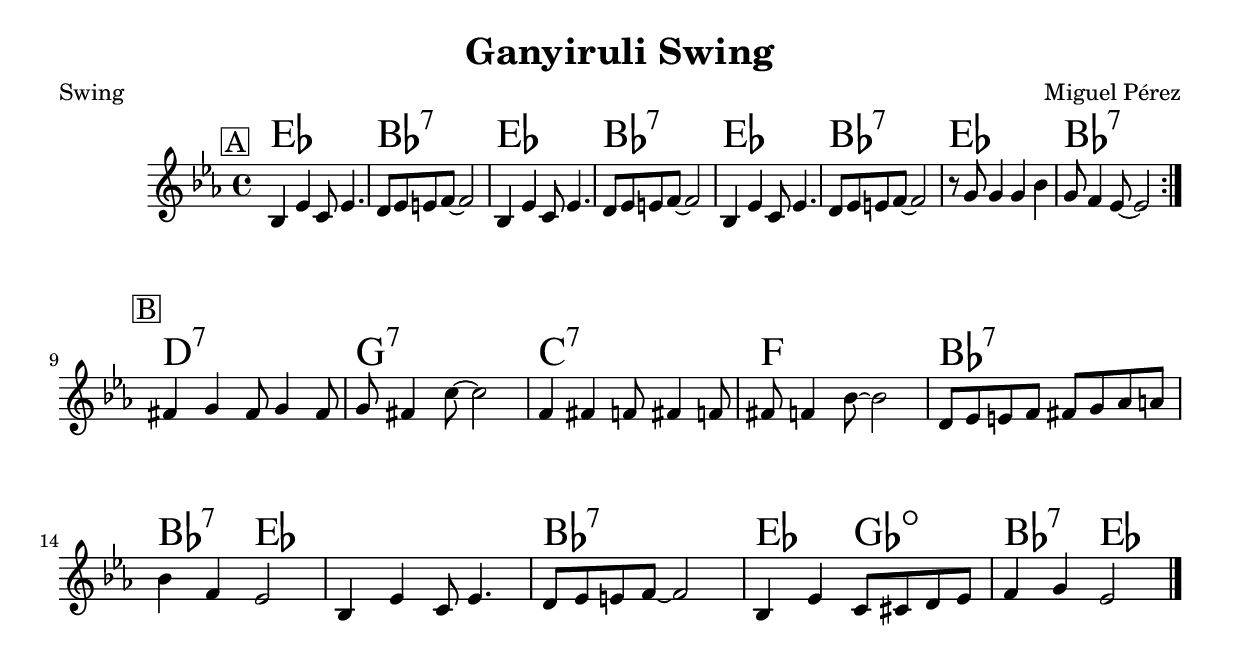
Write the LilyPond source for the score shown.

\include "headers.ly"

\header {
  title = "Ganyiruli Swing"
  composer = "Miguel Pérez"
  poet = "Swing"
}

cifrado =  \chords {
  \set chordChanges = ##t
  \set noChordSymbol = ""
  
  \repeat unfold 4 { ees1 | bes:7 }
  d:7 | g:7 | c:7 | f | bes:7 | bes2:7 ees |
  ees1 | bes:7 | ees2 ges:dim | bes:7 ees |
}

melo = \relative c' {
  \key ees \major
  
  \mark \parteA
  \repeat volta 2 {
    \repeat unfold 3 {
      bes4 ees c8 ees4. | d8 ees e f~ f2 
    }
    r8 g g4 g bes
    g8 f4 es8~ es2 |
  }
  
  \break
  \mark \parteB
  fis4 g fis8 g4 fis8 | g fis4 c'8~ c2 |
  f,4 fis f8 fis4 f8 | fis f4 bes8~ bes2 |
  d,8 es e f fis g aes a | bes4 f ees2 |
  
  bes4 ees c8 ees4. | d8 ees e f~ f2 |
  bes,4 ees c8 cis d ees | f4 g ees2
  
  \fin
}

<<
  \cifrado
  \melo
>>